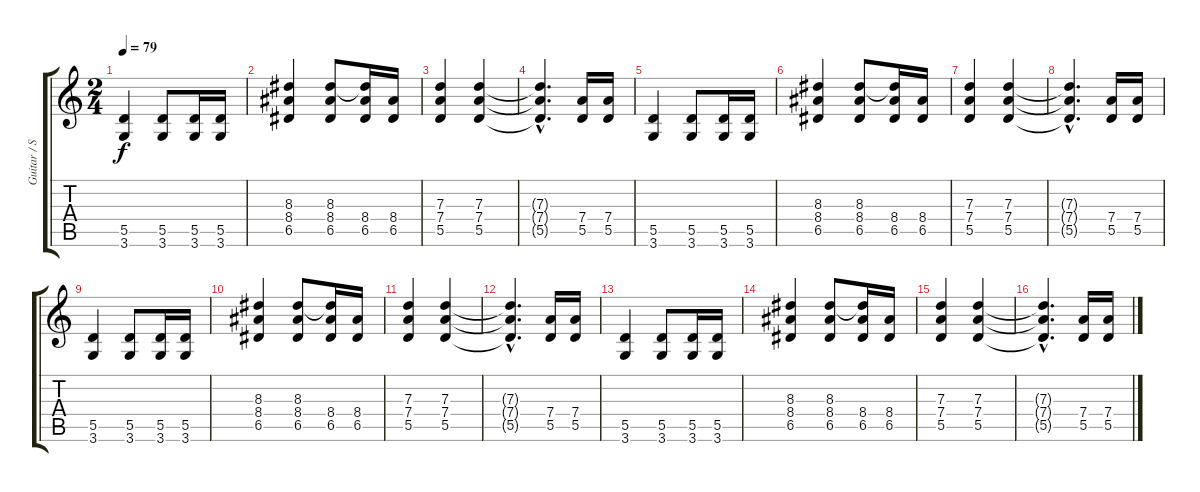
\track ("Guitar / Steph Carpenter" "Guitar / S") {instrument distortionguitar}
\staff {score tabs}
\tuning (E4 B3 G3 D3 A2 E2) {hide}
\ts (2 4)
\tempo 79
\clef g2
\ks c
(5.5 3.6).4{dy f} (5.5 3.6).8 (5.5 3.6).16 (5.5 3.6).16 |
(8.3 8.4 6.5).4 (8.3 8.4 6.5).8 (8.3{t} 8.4 6.5).16 (8.4 6.5).16 |
(7.3 7.4 5.5).4 (7.3 7.4 5.5).4 |
(7.3{hac t} 7.4{hac t} 5.5{hac t}).4{d} (7.4 5.5).16 (7.4 5.5).16 |
(5.5 3.6).4 (5.5 3.6).8 (5.5 3.6).16 (5.5 3.6).16 |
(8.3 8.4 6.5).4 (8.3 8.4 6.5).8 (8.3{t} 8.4 6.5).16 (8.4 6.5).16 |
(7.3 7.4 5.5).4 (7.3 7.4 5.5).4 |
(7.3{hac t} 7.4{hac t} 5.5{hac t}).4{d} (7.4 5.5).16 (7.4 5.5).16 |
(5.5 3.6).4 (5.5 3.6).8 (5.5 3.6).16 (5.5 3.6).16 |
(8.3 8.4 6.5).4 (8.3 8.4 6.5).8 (8.3{t} 8.4 6.5).16 (8.4 6.5).16 |
(7.3 7.4 5.5).4 (7.3 7.4 5.5).4 |
(7.3{hac t} 7.4{hac t} 5.5{hac t}).4{d} (7.4 5.5).16 (7.4 5.5).16 |
(5.5 3.6).4 (5.5 3.6).8 (5.5 3.6).16 (5.5 3.6).16 |
(8.3 8.4 6.5).4 (8.3 8.4 6.5).8 (8.3{t} 8.4 6.5).16 (8.4 6.5).16 |
(7.3 7.4 5.5).4 (7.3 7.4 5.5).4 |
(7.3{hac t} 7.4{hac t} 5.5{hac t}).4{d} (7.4 5.5).16 (7.4 5.5).16
